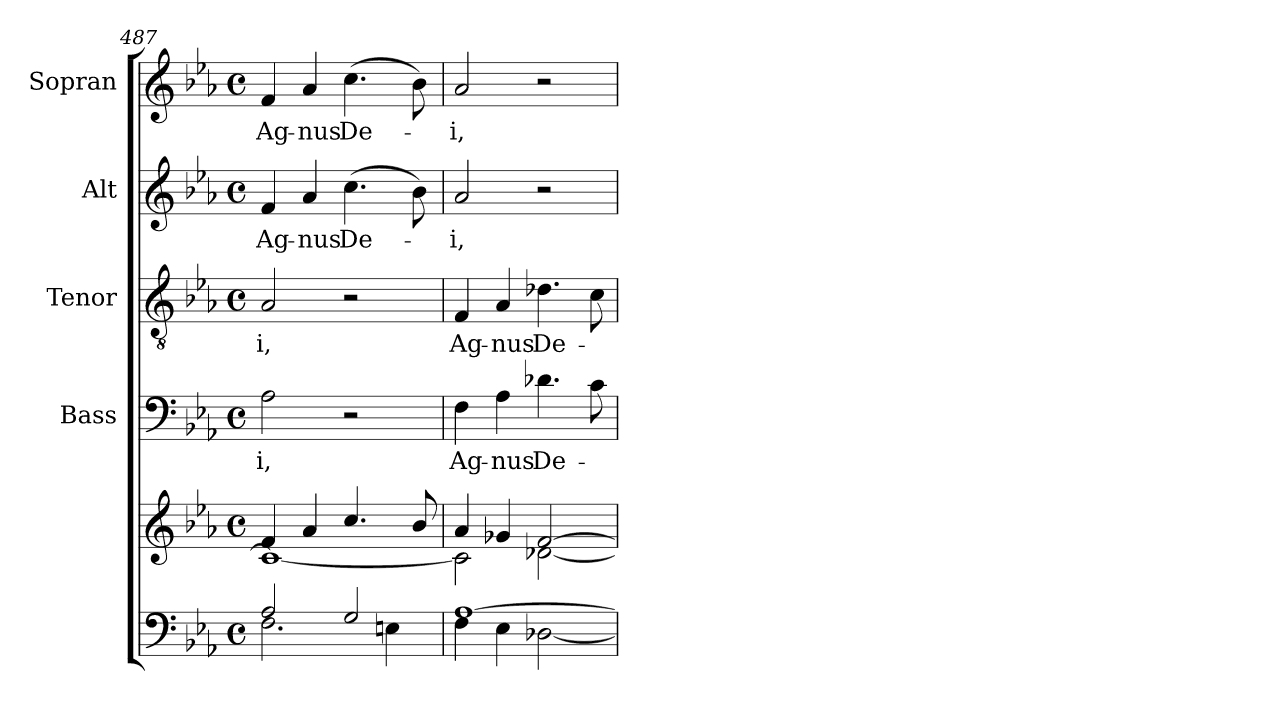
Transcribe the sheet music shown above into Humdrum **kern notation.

**kern	**kern	**kern	**text	**kern	**text	**kern	**text	**kern	**text
*part5	*part5	*part4	*part4	*part3	*part3	*part2	*part2	*part1	*part1
*staff6	*staff5	*staff4	*staff4	*staff3	*staff3	*staff2	*staff2	*staff1	*staff1
*	*	*I"Bass	*	*I"Tenor	*	*I"Alt	*	*I"Sopran	*
*	*	*I'B.	*	*I'T.	*	*I'A.	*	*I'S.	*
*clefF4	*clefG2	*clefF4	*	*clefGv2	*	*clefG2	*	*clefG2	*
*k[b-e-a-]	*k[b-e-a-]	*k[b-e-a-]	*	*k[b-e-a-]	*	*k[b-e-a-]	*	*k[b-e-a-]	*
*E-:	*E-:	*E-:	*	*E-:	*	*E-:	*	*E-:	*
*M4/4	*M4/4	*M4/4	*	*M4/4	*	*M4/4	*	*M4/4	*
*met(c)	*met(c)	*met(c)	*	*met(c)	*	*met(c)	*	*met(c)	*
=487	=487	=487	=487	=487	=487	=487	=487	=487	=487
*^	*^	*	*	*	*	*	*	*	*
!	!	!	!	!	!LO:LY:b	!	!LO:LY:b	!	!LO:LY:b	!	!LO:LY:b
2A-/	2.F\	4f/	1c_	2A-\	-i,	2A-/	-i,	4f/	Ag-	4f/	Ag-
!	!	!	!	!	!	!	!	!	!LO:LY:b	!	!LO:LY:b
.	.	4a-/	.	.	.	.	.	4a-/	-nus	4a-/	-nus
!	!	!	!	!	!	!	!	!	!LO:LY:b	!	!LO:LY:b
2G/	.	4.cc/	.	2r	.	2r	.	(>4.cc\	De-	(>4.cc\	De-
.	4En\	.	.	.	.	.	.	.	.	.	.
.	.	8b-/	.	.	.	.	.	8b-\)	.	8b-\)	.
=488	=488	=488	=488	=488	=488	=488	=488	=488	=488	=488	=488
!	!	!	!	!	!LO:LY:b	!	!LO:LY:b	!	!LO:LY:b	!	!LO:LY:b
[>1A-	4F\	4a-/	2c\]	4F\	Ag-	4F/	Ag-	2a-/	-i,	2a-/	-i,
!	!	!	!	!	!LO:LY:b	!	!LO:LY:b	!	!	!	!
.	4E-\	4g-X/	.	4A-\	-nus	4A-/	-nus	.	.	.	.
!	!	!	!	!	!LO:LY:b	!	!LO:LY:b	!	!	!	!
.	[<2D-X\	[>2f/	[<2d-X\	4.d-X\	De-	4.d-X\	De-	2r	.	2r	.
.	.	.	.	8c\	.	8c\	.	.	.	.	.
*v	*v	*	*	*	*	*	*	*	*	*	*
*	*v	*v	*	*	*	*	*	*	*	*
=	=	=	=	=	=	=	=	=	=
*-	*-	*-	*-	*-	*-	*-	*-	*-	*-
